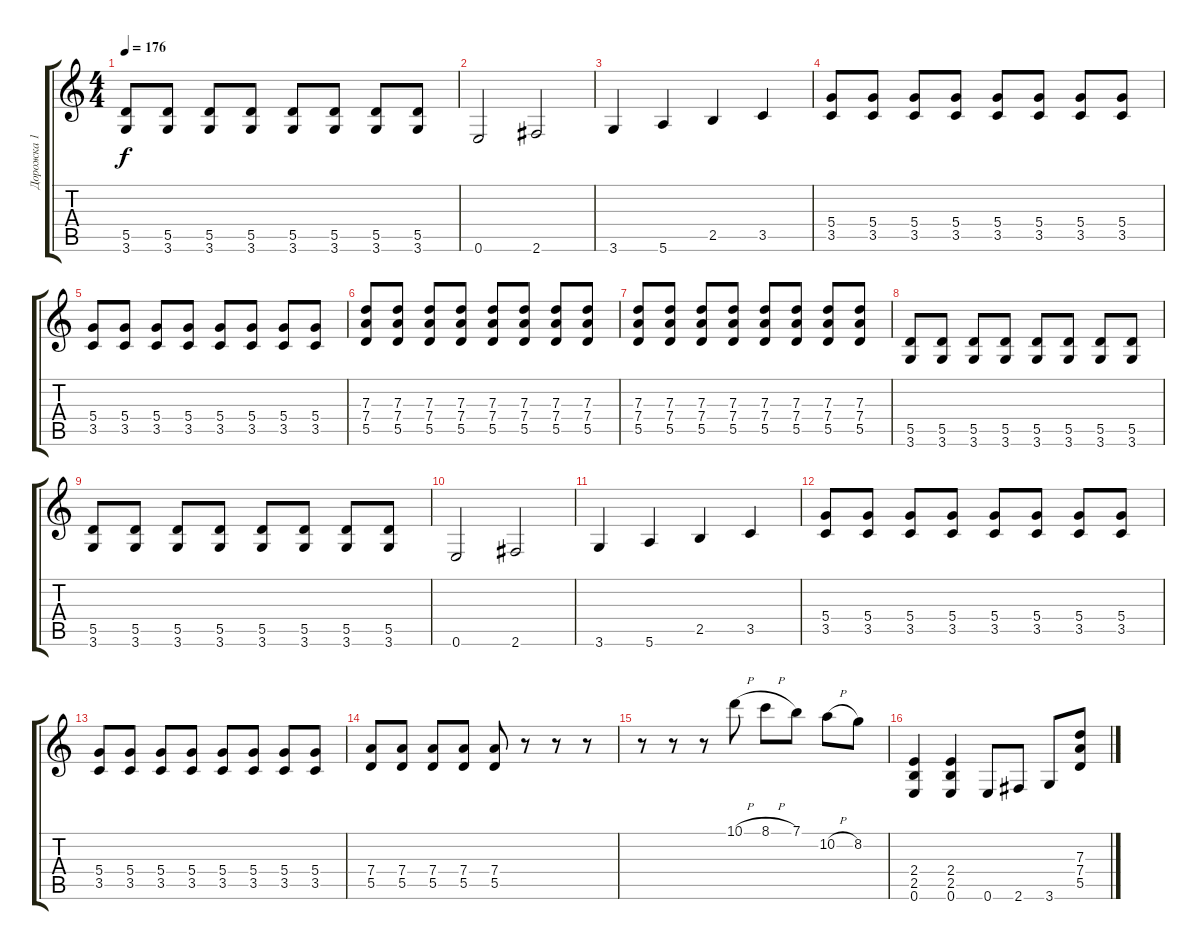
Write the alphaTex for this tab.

\track ("Дорожка 1" "Дорожка 1") {instrument overdrivenguitar}
\staff {score tabs}
\tuning (E4 B3 G3 D3 A2 E2) {hide}
\ts (4 4)
\tempo 176
\clef g2
\ks c
(5.5 3.6).8{dy f} (5.5 3.6).8 (5.5 3.6).8 (5.5 3.6).8 (5.5 3.6).8 (5.5 3.6).8 (5.5 3.6).8 (5.5 3.6).8 |
0.6.2 2.6.2 |
3.6.4 5.6.4 2.5.4 3.5.4 |
(5.4 3.5).8 (5.4 3.5).8 (5.4 3.5).8 (5.4 3.5).8 (5.4 3.5).8 (5.4 3.5).8 (5.4 3.5).8 (5.4 3.5).8 |
(5.4 3.5).8 (5.4 3.5).8 (5.4 3.5).8 (5.4 3.5).8 (5.4 3.5).8 (5.4 3.5).8 (5.4 3.5).8 (5.4 3.5).8 |
(7.3 7.4 5.5).8 (7.3 7.4 5.5).8 (7.3 7.4 5.5).8 (7.3 7.4 5.5).8 (7.3 7.4 5.5).8 (7.3 7.4 5.5).8 (7.3 7.4 5.5).8 (7.3 7.4 5.5).8 |
(7.3 7.4 5.5).8 (7.3 7.4 5.5).8 (7.3 7.4 5.5).8 (7.3 7.4 5.5).8 (7.3 7.4 5.5).8 (7.3 7.4 5.5).8 (7.3 7.4 5.5).8 (7.3 7.4 5.5).8 |
(5.5 3.6).8 (5.5 3.6).8 (5.5 3.6).8 (5.5 3.6).8 (5.5 3.6).8 (5.5 3.6).8 (5.5 3.6).8 (5.5 3.6).8 |
(5.5 3.6).8 (5.5 3.6).8 (5.5 3.6).8 (5.5 3.6).8 (5.5 3.6).8 (5.5 3.6).8 (5.5 3.6).8 (5.5 3.6).8 |
0.6.2 2.6.2 |
3.6.4 5.6.4 2.5.4 3.5.4 |
(5.4 3.5).8 (5.4 3.5).8 (5.4 3.5).8 (5.4 3.5).8 (5.4 3.5).8 (5.4 3.5).8 (5.4 3.5).8 (5.4 3.5).8 |
(5.4 3.5).8 (5.4 3.5).8 (5.4 3.5).8 (5.4 3.5).8 (5.4 3.5).8 (5.4 3.5).8 (5.4 3.5).8 (5.4 3.5).8 |
(7.4 5.5).8 (7.4 5.5).8 (7.4 5.5).8 (7.4 5.5).8 (7.4 5.5).8 r.8 r.8 r.8 |
r.8 r.8 r.8 10.1{h}.8 8.1{h}.8 7.1.8 10.2{h}.8 8.2.8 |
(2.4 2.5 0.6).4 (2.4 2.5 0.6).4 0.6.8 2.6.8 3.6.8 (7.3 7.4 5.5).8
